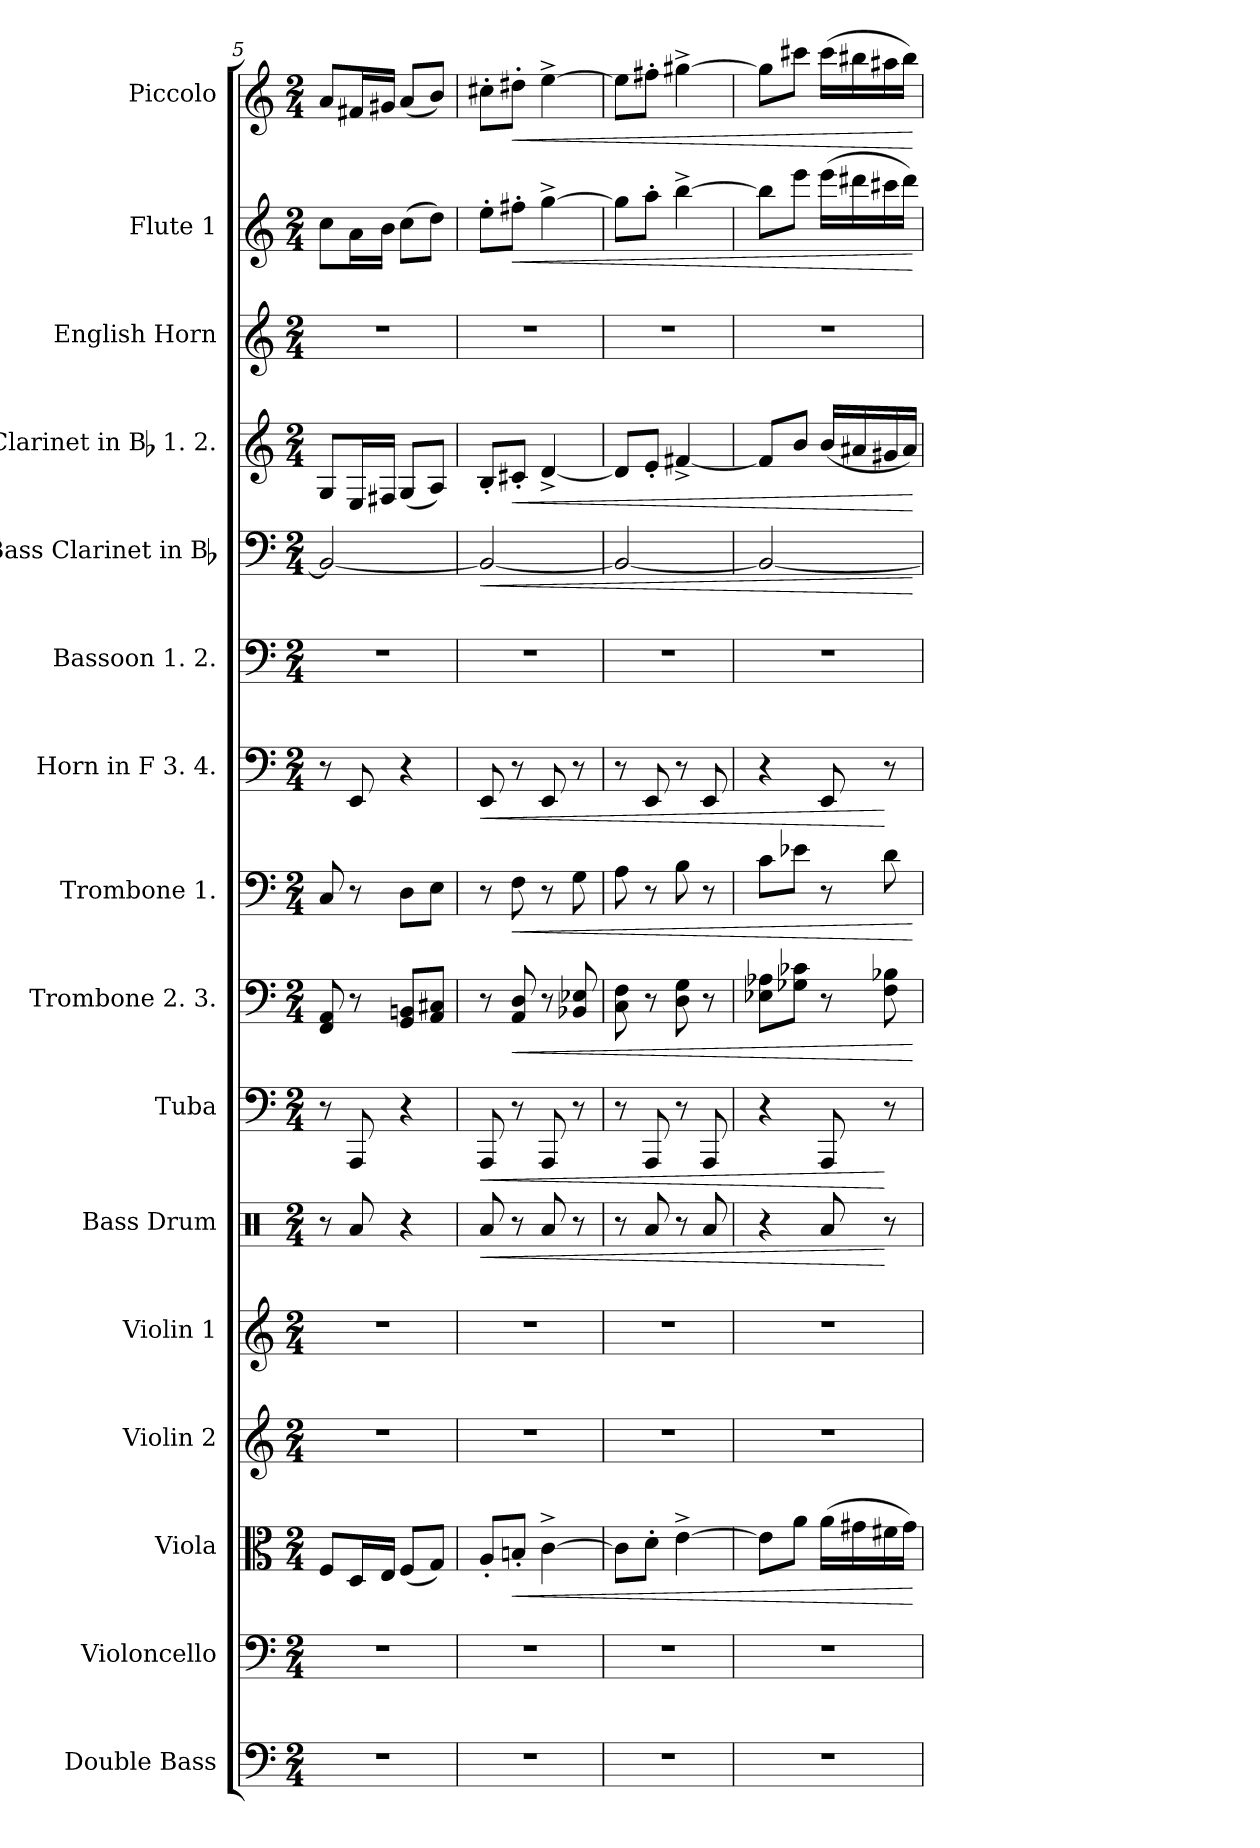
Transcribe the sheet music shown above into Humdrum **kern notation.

**kern	**kern	**kern	**dynam	**kern	**kern	**kern	**dynam	**kern	**dynam	**kern	**dynam	**kern	**dynam	**kern	**dynam	**kern	**kern	**dynam	**kern	**dynam	**kern	**kern	**dynam	**kern	**dynam
*part16	*part15	*part14	*part14	*part13	*part12	*part11	*part11	*part10	*part10	*part9	*part9	*part8	*part8	*part7	*part7	*part6	*part5	*part5	*part4	*part4	*part3	*part2	*part2	*part1	*part1
*staff16	*staff15	*staff14	*staff14	*staff13	*staff12	*staff11	*staff11	*staff10	*staff10	*staff9	*staff9	*staff8	*staff8	*staff7	*staff7	*staff6	*staff5	*staff5	*staff4	*staff4	*staff3	*staff2	*staff2	*staff1	*staff1
*I"Double Bass	*I"Violoncello	*I"Viola	*	*I"Violin 2	*I"Violin 1	*I"Bass Drum	*	*I"Tuba	*	*I"Trombone 2. 3.	*	*I"Trombone 1.	*	*I"Horn in F 3. 4.	*	*I"Bassoon 1. 2.	*I"Bass Clarinet in Bb	*	*I"Clarinet in Bb 1. 2.	*	*I"English Horn	*I"Flute 1	*	*I"Piccolo	*
*I'Db.	*I'Vc.	*I'Vla.	*	*	*	*I'B.D.	*	*I'Tba.	*	*I'Tbn.	*	*I'Tbn.	*	*I'Hn.	*	*I'Bsn.	*I'B. Cl.	*	*I'Cl.	*	*	*I'Fl.	*	*I'Picc.	*
*clefF4	*clefF4	*clefC3	*	*clefG2	*clefG2	*clefX	*	*clefF4	*	*clefF4	*	*clefF4	*	*clefF4	*	*clefF4	*clefF4	*	*clefG2	*	*clefG2	*clefG2	*	*clefG2	*
*ITrd7c12	*	*	*	*	*	*	*	*	*	*	*	*	*	*ITrd-3c-5	*	*	*ITrd1c2	*	*ITrd1c2	*	*ITrd4c7	*	*	*ITrd-7c-12	*
*k[]	*k[]	*k[]	*	*k[]	*k[]	*k[]	*	*k[]	*	*k[]	*	*k[]	*	*k[b-]	*	*k[]	*k[b-e-]	*	*k[b-e-]	*	*k[b-]	*k[]	*	*k[]	*
*M2/4	*M2/4	*M2/4	*	*M2/4	*M2/4	*M2/4	*	*M2/4	*	*M2/4	*	*M2/4	*	*M2/4	*	*M2/4	*M2/4	*	*M2/4	*	*M2/4	*M2/4	*	*M2/4	*
=5	=5	=5	=5	=5	=5	=5	=5	=5	=5	=5	=5	=5	=5	=5	=5	=5	=5	=5	=5	=5	=5	=5	=5	=5	=5
2r	2r	8FL	.	2r	2r	8r	.	8r	.	8FF 8AA	.	8C	.	8r	.	2r	2AA_	.	8FL	.	2r	8ccL	.	8aaL	.
.	.	16DL	.	.	.	8Ra/	.	8AAA	.	8r	.	8r	.	8AA	.	.	.	.	16DL	.	.	16aL	.	16ff#XL	.
.	.	16EJJ	.	.	.	.	.	.	.	.	.	.	.	.	.	.	.	.	16EnJJ	.	.	16bJJ	.	16gg#XJJ	.
.	.	(8FL	.	.	.	4r	.	4r	.	8GG 8BBnL	.	8DL	.	4r	.	.	.	.	(8FL	.	.	(8ccL	.	(8aaL	.
.	.	8GJ)	.	.	.	.	.	.	.	8AA 8C#XJ	.	8EJ	.	.	.	.	.	.	8GJ)	.	.	8ddJ)	.	8bbJ)	.
=6	=6	=6	=6	=6	=6	=6	=6	=6	=6	=6	=6	=6	=6	=6	=6	=6	=6	=6	=6	=6	=6	=6	=6	=6	=6
!	!	!	!	!	!	!	!LO:HP:b	!	!LO:HP:b	!	!	!	!	!	!LO:HP:b	!	!	!LO:HP:b	!	!	!	!	!	!	!
2r	2r	8A'L	.	2r	2r	8Ra/	<	8AAA	<	8r	.	8r	.	8AA	<	2r	2AA_	<	8A'L	.	2r	8ee'L	.	8ccc#X'L	.
!	!	!	!LO:HP:b	!	!	!	!	!	!	!	!LO:HP:b	!	!LO:HP:b	!	!	!	!	!	!	!LO:HP:b	!	!	!LO:HP:b	!	!LO:HP:b
.	.	8Bn'J	<	.	.	8r	.	8r	.	8AA 8D	<	8F	<	8r	.	.	.	.	8Bn'J	<	.	8ff#X'J	<	8ddd#X'J	<
.	.	[4c^	.	.	.	8Ra/	.	8AAA	.	8r	.	8r	.	8AA	.	.	.	.	[4c^	.	.	[4gg^	.	[4eee^	.
.	.	.	.	.	.	8r	.	8r	.	8BB-X 8E-X	.	8G	.	8r	.	.	.	.	.	.	.	.	.	.	.
=7	=7	=7	=7	=7	=7	=7	=7	=7	=7	=7	=7	=7	=7	=7	=7	=7	=7	=7	=7	=7	=7	=7	=7	=7	=7
2r	2r	8cL]	.	2r	2r	8r	.	8r	.	8C 8F	.	8A	.	8r	.	2r	2AA_	.	8cL]	.	2r	8ggL]	.	8eeeL]	.
.	.	8d'J	.	.	.	8Ra/	.	8AAA	.	8r	.	8r	.	8AA	.	.	.	.	8d'J	.	.	8aa'J	.	8fff#X'J	.
.	.	[4e^	.	.	.	8r	.	8r	.	8D 8G	.	8B	.	8r	.	.	.	.	[4en^	.	.	[4bb^	.	[4ggg#X^	.
.	.	.	.	.	.	8Ra/	.	8AAA	.	8r	.	8r	.	8AA	.	.	.	.	.	.	.	.	.	.	.
=8	=8	=8	=8	=8	=8	=8	=8	=8	=8	=8	=8	=8	=8	=8	=8	=8	=8	=8	=8	=8	=8	=8	=8	=8	=8
2r	2r	8eL]	.	2r	2r	4r	.	4r	.	8E-X 8A-XL	.	8cL	.	4r	.	2r	2AA_	.	8eL]	.	2r	8bbL]	.	8ggg#L]	.
.	.	8aJ	.	.	.	.	.	.	.	8G-X 8c-XJ	.	8e-XJ	.	.	.	.	.	.	8aJ	.	.	8eeeJ	.	8cccc#XJ	.
.	.	(16aLL	.	.	.	8Ra/	.	8AAA	.	8r	.	8r	.	8AA	.	.	.	.	(16aLL	.	.	(16eeeLL	.	(16cccc#LL	.
.	.	16g#X	.	.	.	.	.	.	.	.	.	.	.	.	.	.	.	.	16g#X	.	.	16ddd#X	.	16bbb#X	.
.	.	16f#X	.	.	.	8r	[	8r	[	8F 8B-X	.	8d	.	8r	[	.	.	.	16f#X	.	.	16ccc#X	.	16aaa#X	.
.	.	16g#JJ)	.	.	.	.	.	.	.	.	.	.	.	.	.	.	.	.	16g#JJ)	.	.	16ddd#JJ)	.	16bbb#JJ)	.
.	.	.	[	.	.	.	.	.	.	.	[	.	[	.	.	.	.	[	.	[	.	.	[	.	[
=	=	=	=	=	=	=	=	=	=	=	=	=	=	=	=	=	=	=	=	=	=	=	=	=	=
*-	*-	*-	*-	*-	*-	*-	*-	*-	*-	*-	*-	*-	*-	*-	*-	*-	*-	*-	*-	*-	*-	*-	*-	*-	*-
